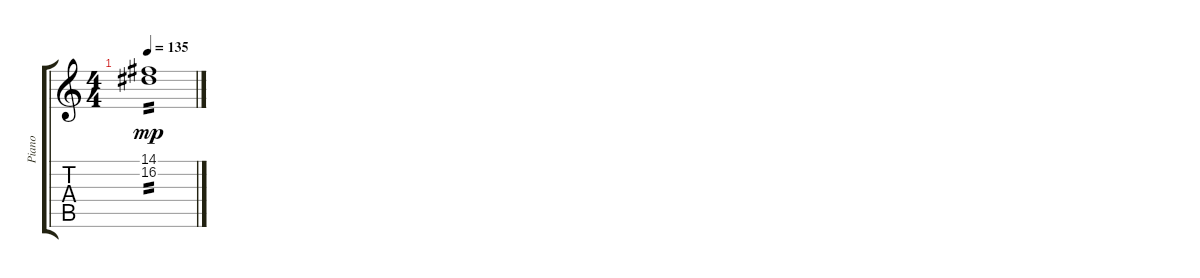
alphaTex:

\track ("Piano" "Piano") {instrument brightacousticpiano}
\staff {score tabs}
\tuning (E4 B3 G3 D3 A2 E2) {hide}
\ts (4 4)
\tempo 135
\clef g2
\ks c
(14.1 16.2).1{tp 2 dy mp}
